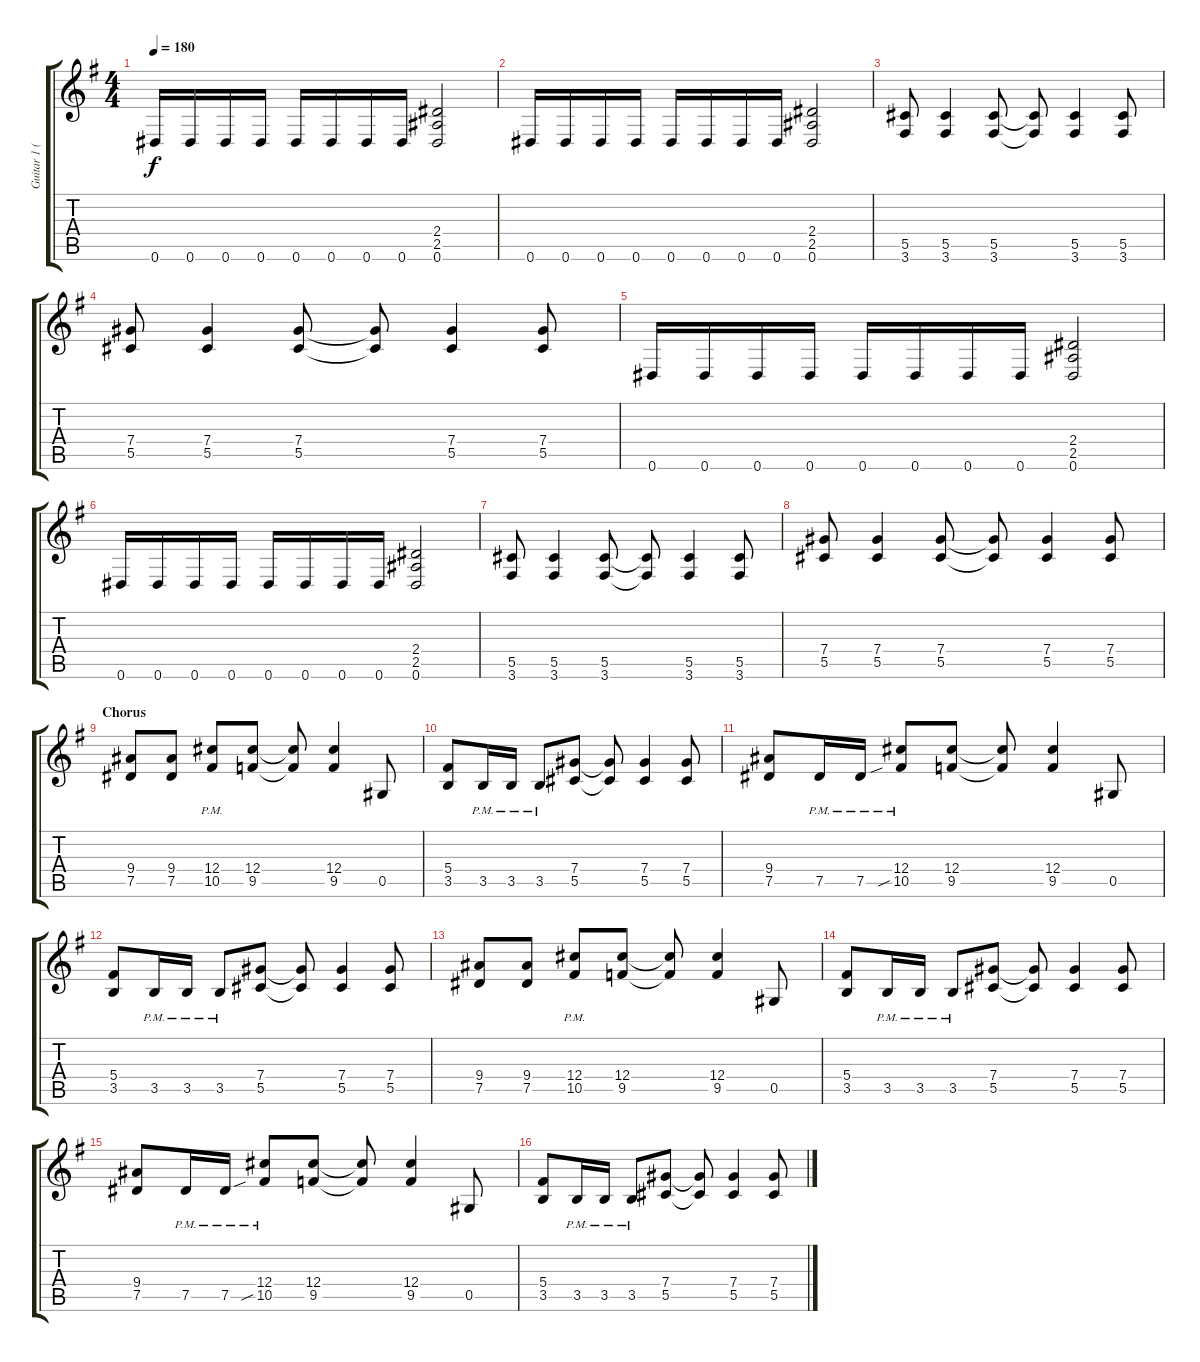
\track ("Guitar 1 (Deryck)" "Guitar 1 (") {instrument distortionguitar}
\staff {score tabs}
\tuning (Eb4 Bb3 Gb3 Db3 Ab2 Eb2) {hide}
\ts (4 4)
\tempo 180
\clef g2
\ks g
0.6.16{dy f} 0.6.16 0.6.16 0.6.16 0.6.16 0.6.16 0.6.16 0.6.16 (2.4 2.5 0.6).2 |
0.6.16 0.6.16 0.6.16 0.6.16 0.6.16 0.6.16 0.6.16 0.6.16 (2.4 2.5 0.6).2 |
(5.5 3.6).8 (5.5 3.6).4 (5.5 3.6).8 (5.5{t} 3.6{t}).8 (5.5 3.6).4 (5.5 3.6).8 |
(7.4 5.5).8 (7.4 5.5).4 (7.4 5.5).8 (7.4{t} 5.5{t}).8 (7.4 5.5).4 (7.4 5.5).8 |
0.6.16 0.6.16 0.6.16 0.6.16 0.6.16 0.6.16 0.6.16 0.6.16 (2.4 2.5 0.6).2 |
0.6.16 0.6.16 0.6.16 0.6.16 0.6.16 0.6.16 0.6.16 0.6.16 (2.4 2.5 0.6).2 |
(5.5 3.6).8 (5.5 3.6).4 (5.5 3.6).8 (5.5{t} 3.6{t}).8 (5.5 3.6).4 (5.5 3.6).8 |
(7.4 5.5).8 (7.4 5.5).4 (7.4 5.5).8 (7.4{t} 5.5{t}).8 (7.4 5.5).4 (7.4 5.5).8 |
\section ("" "Chorus")
(9.4 7.5).8 (9.4 7.5).8 (12.4{pm} 10.5{pm}).8 (12.4 9.5).8 (12.4{t} 9.5{t}).8 (12.4 9.5).4 0.5.8 |
(5.4 3.5).8 3.5{pm}.16 3.5{pm}.16 3.5{pm}.8 (7.4 5.5).8 (7.4{t} 5.5{t}).8 (7.4 5.5).4 (7.4 5.5).8 |
(9.4 7.5).8 7.5{pm}.16 7.5{pm}.16 (12.4{pm} 10.5{sib pm}).8 (12.4 9.5).8 (12.4{t} 9.5{t}).8 (12.4 9.5).4 0.5.8 |
(5.4 3.5).8 3.5{pm}.16 3.5{pm}.16 3.5{pm}.8 (7.4 5.5).8 (7.4{t} 5.5{t}).8 (7.4 5.5).4 (7.4 5.5).8 |
(9.4 7.5).8 (9.4 7.5).8 (12.4{pm} 10.5{pm}).8 (12.4 9.5).8 (12.4{t} 9.5{t}).8 (12.4 9.5).4 0.5.8 |
(5.4 3.5).8 3.5{pm}.16 3.5{pm}.16 3.5{pm}.8 (7.4 5.5).8 (7.4{t} 5.5{t}).8 (7.4 5.5).4 (7.4 5.5).8 |
(9.4 7.5).8 7.5{pm}.16 7.5{pm}.16 (12.4{pm} 10.5{sib pm}).8 (12.4 9.5).8 (12.4{t} 9.5{t}).8 (12.4 9.5).4 0.5.8 |
(5.4 3.5).8 3.5{pm}.16 3.5{pm}.16 3.5{pm}.8 (7.4 5.5).8 (7.4{t} 5.5{t}).8 (7.4 5.5).4 (7.4 5.5).8
